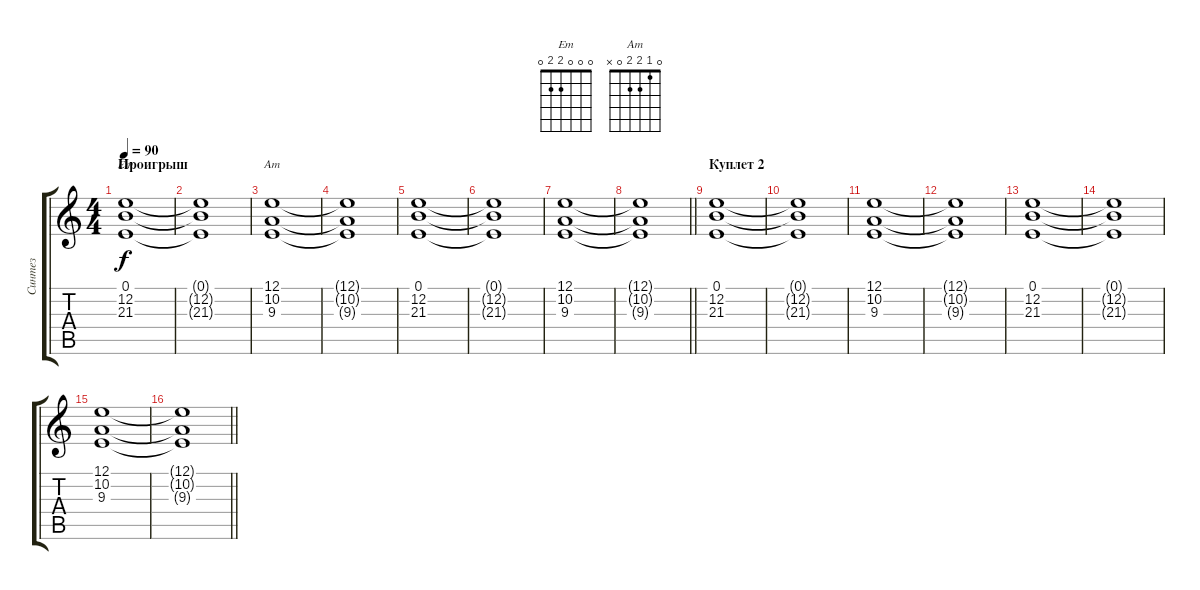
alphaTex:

\track ("Синтез" "Синтез") {instrument synthstrings1}
\staff {score tabs}
\tuning (E4 B3 G3 D3 A2 E2) {hide}
\chord ("Em" 0 0 0 2 2 0)
\chord ("Am" 0 1 2 2 0 x)
\ts (4 4)
\section ("" "Проигрыш")
\tempo 90
\clef g2
\ks c
(0.1{t} 12.2{t} 21.3{t}).1{ch "Em" dy f} |
(0.1{t} 12.2{t} 21.3{t}).1 |
(12.1 10.2 9.3).1{ch "Am"} |
(12.1{t} 10.2{t} 9.3{t}).1 |
(0.1 12.2 21.3).1 |
(0.1{t} 12.2{t} 21.3{t}).1 |
(12.1 10.2 9.3).1 |
\barLineRight lightlight
(12.1{t} 10.2{t} 9.3{t}).1 |
\section ("" "Куплет 2")
(0.1 12.2 21.3).1 |
(0.1{t} 12.2{t} 21.3{t}).1 |
(12.1 10.2 9.3).1 |
(12.1{t} 10.2{t} 9.3{t}).1 |
(0.1 12.2 21.3).1 |
(0.1{t} 12.2{t} 21.3{t}).1 |
(12.1 10.2 9.3).1 |
\barLineRight lightlight
(12.1{t} 10.2{t} 9.3{t}).1
